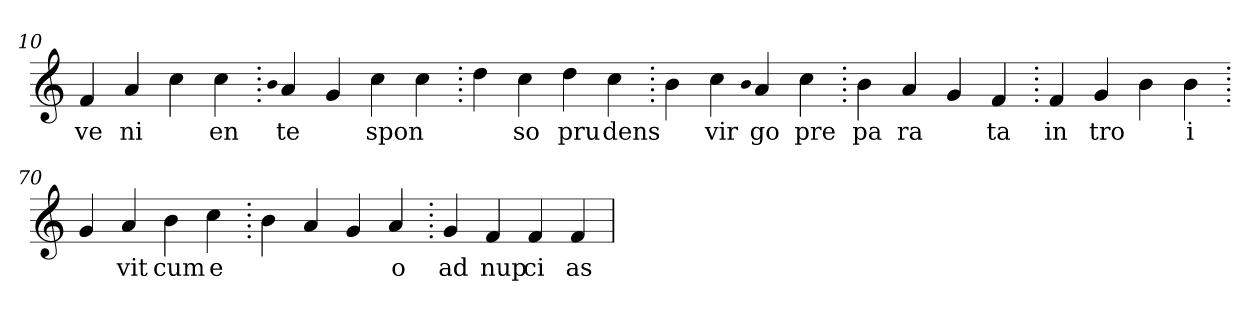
**kern	**text
*part1	*part1
*staff1	*staff1
*clefG2	*
=10.	=10.
4f	ve
4a	ni
4cc	.
4cc	en
=20.	=20.
qqb	.
4a	te
4g	.
4cc	spon
4cc	.
=30.	=30.
4dd	.
4cc	so
4dd	pru
4cc	dens
=40.	=40.
4b	.
4cc	vir
qqb	.
4a	go
4cc	pre
=50.	=50.
4b	pa
4a	ra
4g	.
4f	ta
=60.	=60.
4f	in
4g	tro
4b	.
4b	i
=70.	=70.
4g	.
4a	vit
4b	cum
4cc	e
=80.	=80.
4b	.
4a	.
4g	.
4a	o
=90.	=90.
4g	ad
4f	nup
4f	ci
4f	as
=	=
*-	*-
